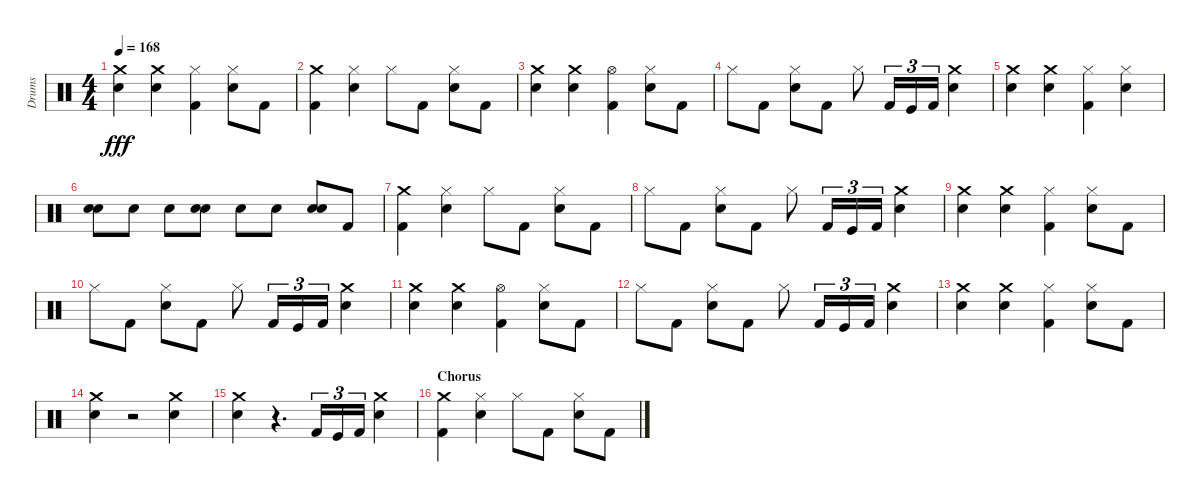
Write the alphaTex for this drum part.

\track ("Drums" "Drums") {instrument percussion}
\staff {score}
\articulation defaults
\ts (4 4)
\tempo 168
\clef neutral
\ks c
("Crash medium (hit)" "Snare (hit) 2").4{dy fff} ("Crash medium (hit)" "Snare (hit) 2").4 ("Hi-Hat (closed)" "Kick (hit) 2").4 ("Snare (hit) 2" "Hi-Hat (closed)").8 "Kick (hit) 2".8 |
("Kick (hit) 2" "Crash medium (hit)").4 ("Hi-Hat (closed)" "Snare (hit) 2").4 "Hi-Hat (closed)".8 "Kick (hit) 2".8 ("Snare (hit) 2" "Hi-Hat (closed)").8 "Kick (hit) 2".8 |
("Crash medium (hit)" "Snare (hit) 2").4 ("Crash medium (hit)" "Snare (hit) 2").4 ("Hi-Hat (open)" "Kick (hit) 2").4 ("Snare (hit) 2" "Hi-Hat (closed)").8 "Kick (hit) 2".8 |
"Hi-Hat (closed)".8 "Kick (hit) 2".8 ("Snare (hit) 2" "Hi-Hat (closed)").8 "Kick (hit) 2".8 "Hi-Hat (closed)".8 "Kick (hit) 2".16{tu (3 2)} "Kick (hit)".16{tu (3 2)} "Kick (hit) 2".16{tu (3 2)} ("Crash medium (hit)" "Snare (hit) 2").4 |
("Snare (hit) 2" "Crash medium (hit)").4 ("Snare (hit) 2" "Crash medium (hit)").4 ("Kick (hit) 2" "Hi-Hat (closed)").4 ("Hi-Hat (closed)" "Snare (hit) 2").4 |
("Snare (hit) 2" "Snare (hit) 2").8 "Snare (hit) 2".8 "Snare (hit) 2".8 ("Snare (hit) 2" "Snare (hit) 2").8 "Snare (hit) 2".8 "Snare (hit) 2".8 ("Snare (hit) 2" "Snare (hit) 2").8 "Kick (hit) 2".8 |
("Kick (hit) 2" "Crash medium (hit)").4 ("Hi-Hat (closed)" "Snare (hit) 2").4 "Hi-Hat (closed)".8 "Kick (hit) 2".8 ("Snare (hit) 2" "Hi-Hat (closed)").8 "Kick (hit) 2".8 |
"Hi-Hat (closed)".8 "Kick (hit) 2".8 ("Snare (hit) 2" "Hi-Hat (closed)").8 "Kick (hit) 2".8 "Hi-Hat (closed)".8 "Kick (hit) 2".16{tu (3 2)} "Kick (hit)".16{tu (3 2)} "Kick (hit) 2".16{tu (3 2)} ("Crash medium (hit)" "Snare (hit) 2").4 |
("Crash medium (hit)" "Snare (hit) 2").4 ("Crash medium (hit)" "Snare (hit) 2").4 ("Hi-Hat (closed)" "Kick (hit) 2").4 ("Snare (hit) 2" "Hi-Hat (closed)").8 "Kick (hit) 2".8 |
"Hi-Hat (closed)".8 "Kick (hit) 2".8 ("Snare (hit) 2" "Hi-Hat (closed)").8 "Kick (hit) 2".8 "Hi-Hat (closed)".8 "Kick (hit) 2".16{tu (3 2)} "Kick (hit)".16{tu (3 2)} "Kick (hit) 2".16{tu (3 2)} ("Crash medium (hit)" "Snare (hit) 2").4 |
("Crash medium (hit)" "Snare (hit) 2").4 ("Crash medium (hit)" "Snare (hit) 2").4 ("Hi-Hat (open)" "Kick (hit) 2").4 ("Snare (hit) 2" "Hi-Hat (closed)").8 "Kick (hit) 2".8 |
"Hi-Hat (closed)".8 "Kick (hit) 2".8 ("Snare (hit) 2" "Hi-Hat (closed)").8 "Kick (hit) 2".8 "Hi-Hat (closed)".8 "Kick (hit) 2".16{tu (3 2)} "Kick (hit)".16{tu (3 2)} "Kick (hit) 2".16{tu (3 2)} ("Crash medium (hit)" "Snare (hit) 2").4 |
("Crash medium (hit)" "Snare (hit) 2").4 ("Crash medium (hit)" "Snare (hit) 2").4 ("Hi-Hat (closed)" "Kick (hit) 2").4 ("Snare (hit) 2" "Hi-Hat (closed)").8 "Kick (hit) 2".8 |
("Snare (hit) 2" "Crash medium (hit)").4 r.2 ("Crash medium (hit)" "Snare (hit) 2").4 |
("Snare (hit) 2" "Crash medium (hit)").4 r.4{d} "Kick (hit) 2".16{tu (3 2)} "Kick (hit)".16{tu (3 2)} "Kick (hit) 2".16{tu (3 2)} ("Crash medium (hit)" "Snare (hit) 2").4 |
\section ("" "Chorus")
("Kick (hit) 2" "Crash medium (hit)").4 ("Hi-Hat (closed)" "Snare (hit) 2").4 "Hi-Hat (closed)".8 "Kick (hit) 2".8 ("Snare (hit) 2" "Hi-Hat (closed)").8 "Kick (hit) 2".8
